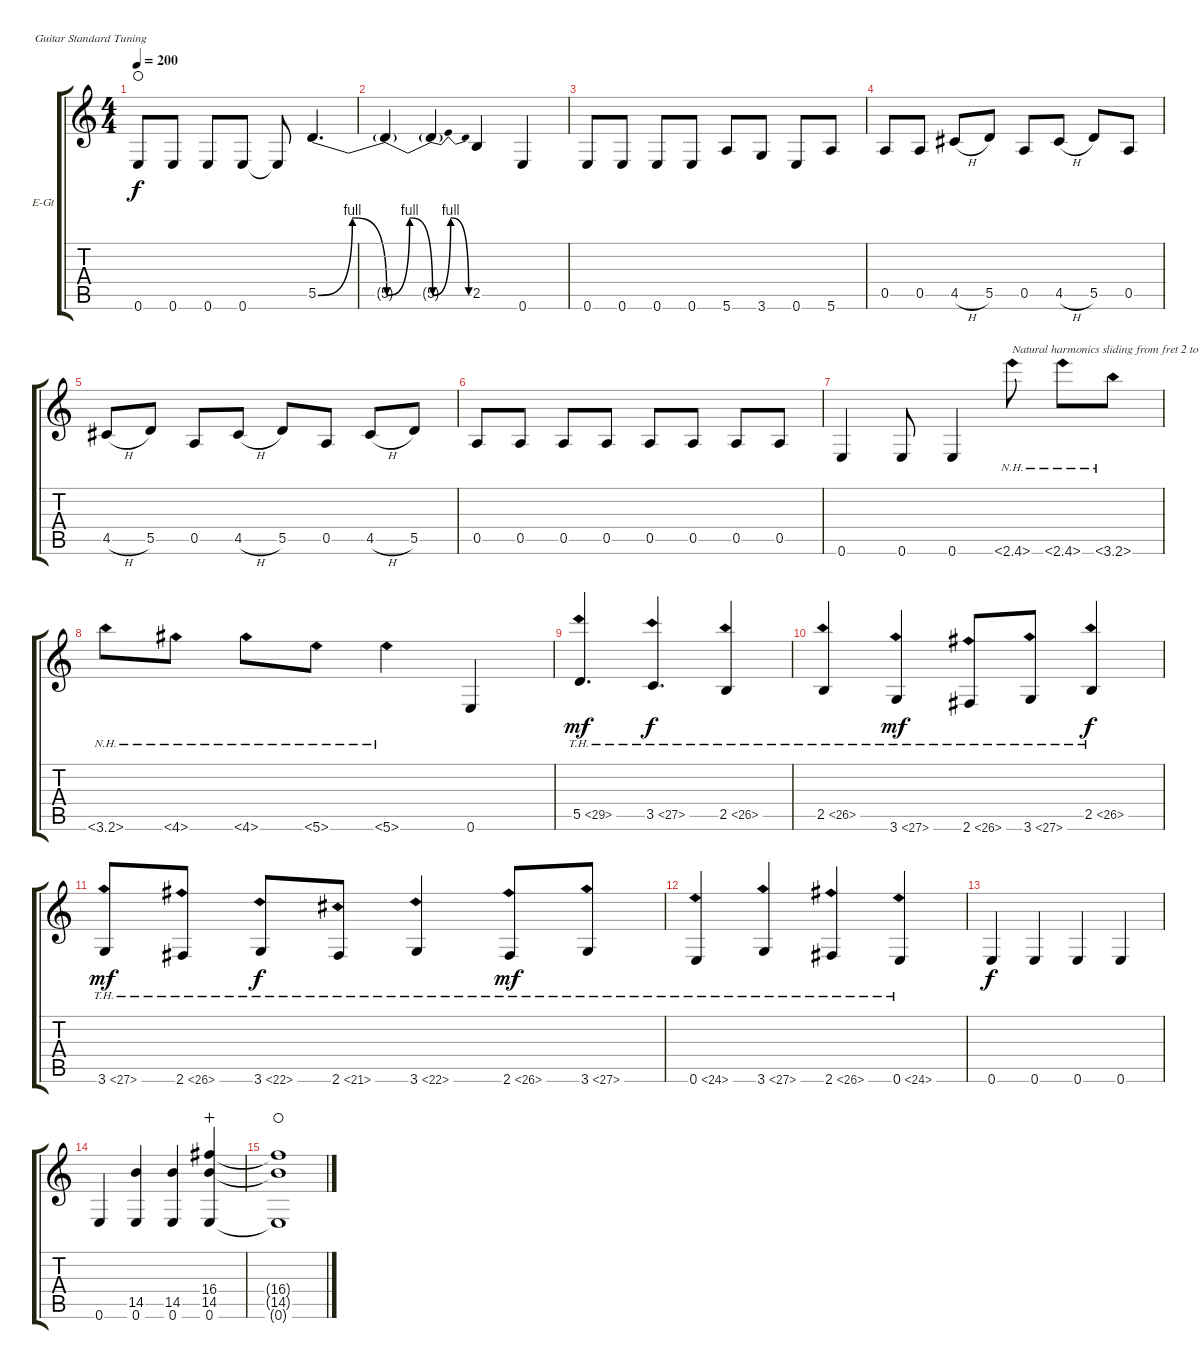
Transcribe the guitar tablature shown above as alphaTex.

\bracketExtendMode groupsimilarinstruments
\firstSystemTrackNameOrientation horizontal
\otherSystemsTrackNameOrientation horizontal
\track ("Guitar Arrangement" "E-Gt") {mute instrument electricguitarclean}
\staff {score tabs}
\tuning (E4 B3 G3 D3 A2 E2)
\ts (4 4)
\tempo 200
\clef g2
\ks c
0.6.8{dy f waho} 0.6.8 0.6.8 0.6.8 0.6{t}.8 5.5{be (bendrelease 12.6 0 21 4 37.199999999999996 4 58.8 0)}.4{d} |
5.5{be (bendrelease 15 0 25.2 4 42.6 4 51.6 0) t}.4 5.5{be (bendrelease 16.2 0 21.599999999999998 4 36.6 4 46.199999999999996 0) t}.4 2.5.4 0.6.4 |
0.6.8 0.6.8 0.6.8 0.6.8 5.6.8 3.6.8 0.6.8 5.6.8 |
0.5.8 0.5.8 4.5{h}.8 5.5.8 0.5.8 4.5{h}.8 5.5.8 0.5.8 |
4.5{h}.8 5.5.8 0.5.8 4.5{h}.8 5.5.8 0.5.8 4.5{h}.8 5.5.8 |
0.5.8 0.5.8 0.5.8 0.5.8 0.5.8 0.5.8 0.5.8 0.5.8 |
0.6.4 0.6.8 0.6.4 2.6{nh}.8{txt "Natural harmonics sliding from fret 2 to 5"} 2.6{nh}.8 3.6{nh}.8 |
3.6{nh}.8 4.6{nh}.8 4.6{nh}.8 5.6{nh}.8 5.6{nh}.4 0.6.4 |
5.5{th 24}.4{d dy mf} 3.5{th 24}.4{d dy f} 2.5{th 24}.4 |
2.5{th 24}.4 3.6{th 24}.4{dy mf} 2.6{th 24}.8 3.6{th 24}.8 2.5{th 24}.4{dy f} |
3.6{th 24}.8{dy mf} 2.6{th 24}.8 3.6{th 19}.8{dy f} 2.6{th 19}.8 3.6{th 19}.4 2.6{th 24}.8{dy mf} 3.6{th 24}.8 |
0.6{th 24}.4 3.6{th 24}.4 2.6{th 24}.4 0.6{th 24}.4 |
0.6.4{dy f} 0.6.4 0.6.4 0.6.4 |
0.6.4 (14.5 0.6).4 (14.5 0.6).4 (16.4 14.5 0.6).4{wahc} |
(16.4{t} 14.5{t} 0.6{t}).1{waho}
